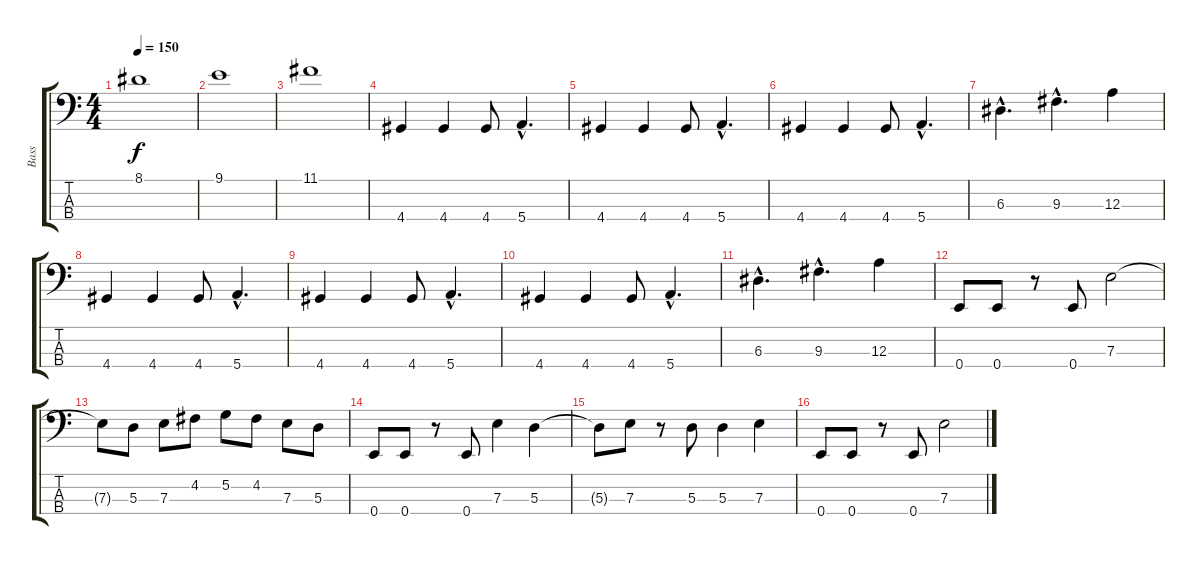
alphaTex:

\track ("Bass" "Bass") {instrument electricbassfinger}
\staff {score tabs}
\tuning (G2 D2 A1 E1) {hide}
\ts (4 4)
\tempo 150
\clef f4
\ks c
8.1.1{dy f} |
9.1.1 |
11.1.1 |
4.4.4 4.4.4 4.4.8 5.4{hac}.4{d} |
4.4.4 4.4.4 4.4.8 5.4{hac}.4{d} |
4.4.4 4.4.4 4.4.8 5.4{hac}.4{d} |
6.3{hac}.4{d} 9.3{hac}.4{d} 12.3.4 |
4.4.4 4.4.4 4.4.8 5.4{hac}.4{d} |
4.4.4 4.4.4 4.4.8 5.4{hac}.4{d} |
4.4.4 4.4.4 4.4.8 5.4{hac}.4{d} |
6.3{hac}.4{d} 9.3{hac}.4{d} 12.3.4 |
0.4.8 0.4.8 r.8 0.4.8 7.3.2 |
7.3{t}.8 5.3.8 7.3.8 4.2.8 5.2.8 4.2.8 7.3.8 5.3.8 |
0.4.8 0.4.8 r.8 0.4.8 7.3.4 5.3.4 |
5.3{t}.8 7.3.8 r.8 5.3.8 5.3.4 7.3.4 |
0.4.8 0.4.8 r.8 0.4.8 7.3.2
